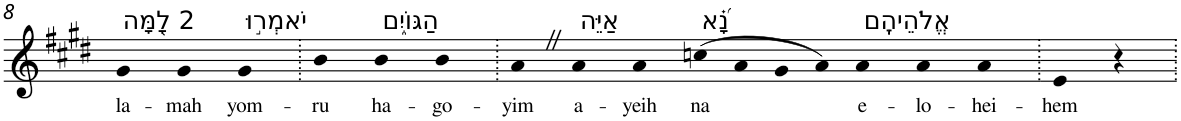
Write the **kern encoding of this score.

**kern	**text
*part1	*part1
*staff1	*staff1
*I"Piano	*
*I'Pno	*
!!LO:PB:g=z
*clefG2	*
*k[f#c#g#d#]	*
*E:	*
=8	=8
!LO:TX:a:t=2 לָ֭מָּה	!
!	!LO:LY:b
4g#	la-
!	!LO:LY:b
4g#	-mah
!LO:TX:a:t=יֹאמְר֣וּ	!
!	!LO:LY:b
4g#	yom-
=9.	=9.
!	!LO:LY:b
4b	-ru
!LO:TX:a:t=הַגּוֹיִ֑ם	!
!	!LO:LY:b
4b	ha-
!	!LO:LY:b
4b	-go-
=10.	=10.
!	!LO:LY:b
4aZ	-yim
!LO:TX:a:t=אַיֵּה	!
!	!LO:LY:b
4a	a-
!	!LO:LY:b
4a	-yeih
!LO:TX:a:t=נָ֝֗א	!
!	!LO:LY:b
(>8ccn	na
8a	.
8g#	.
8a)	.
!LO:TX:a:t=אֱלֹהֵיהֶֽם	!
!	!LO:LY:b
4a	e-
!	!LO:LY:b
4a	-lo-
!	!LO:LY:b
4a	-hei-
=11.	=11.
!	!LO:LY:b
4e	-hem
4r	.
=.	=.
*-	*-
